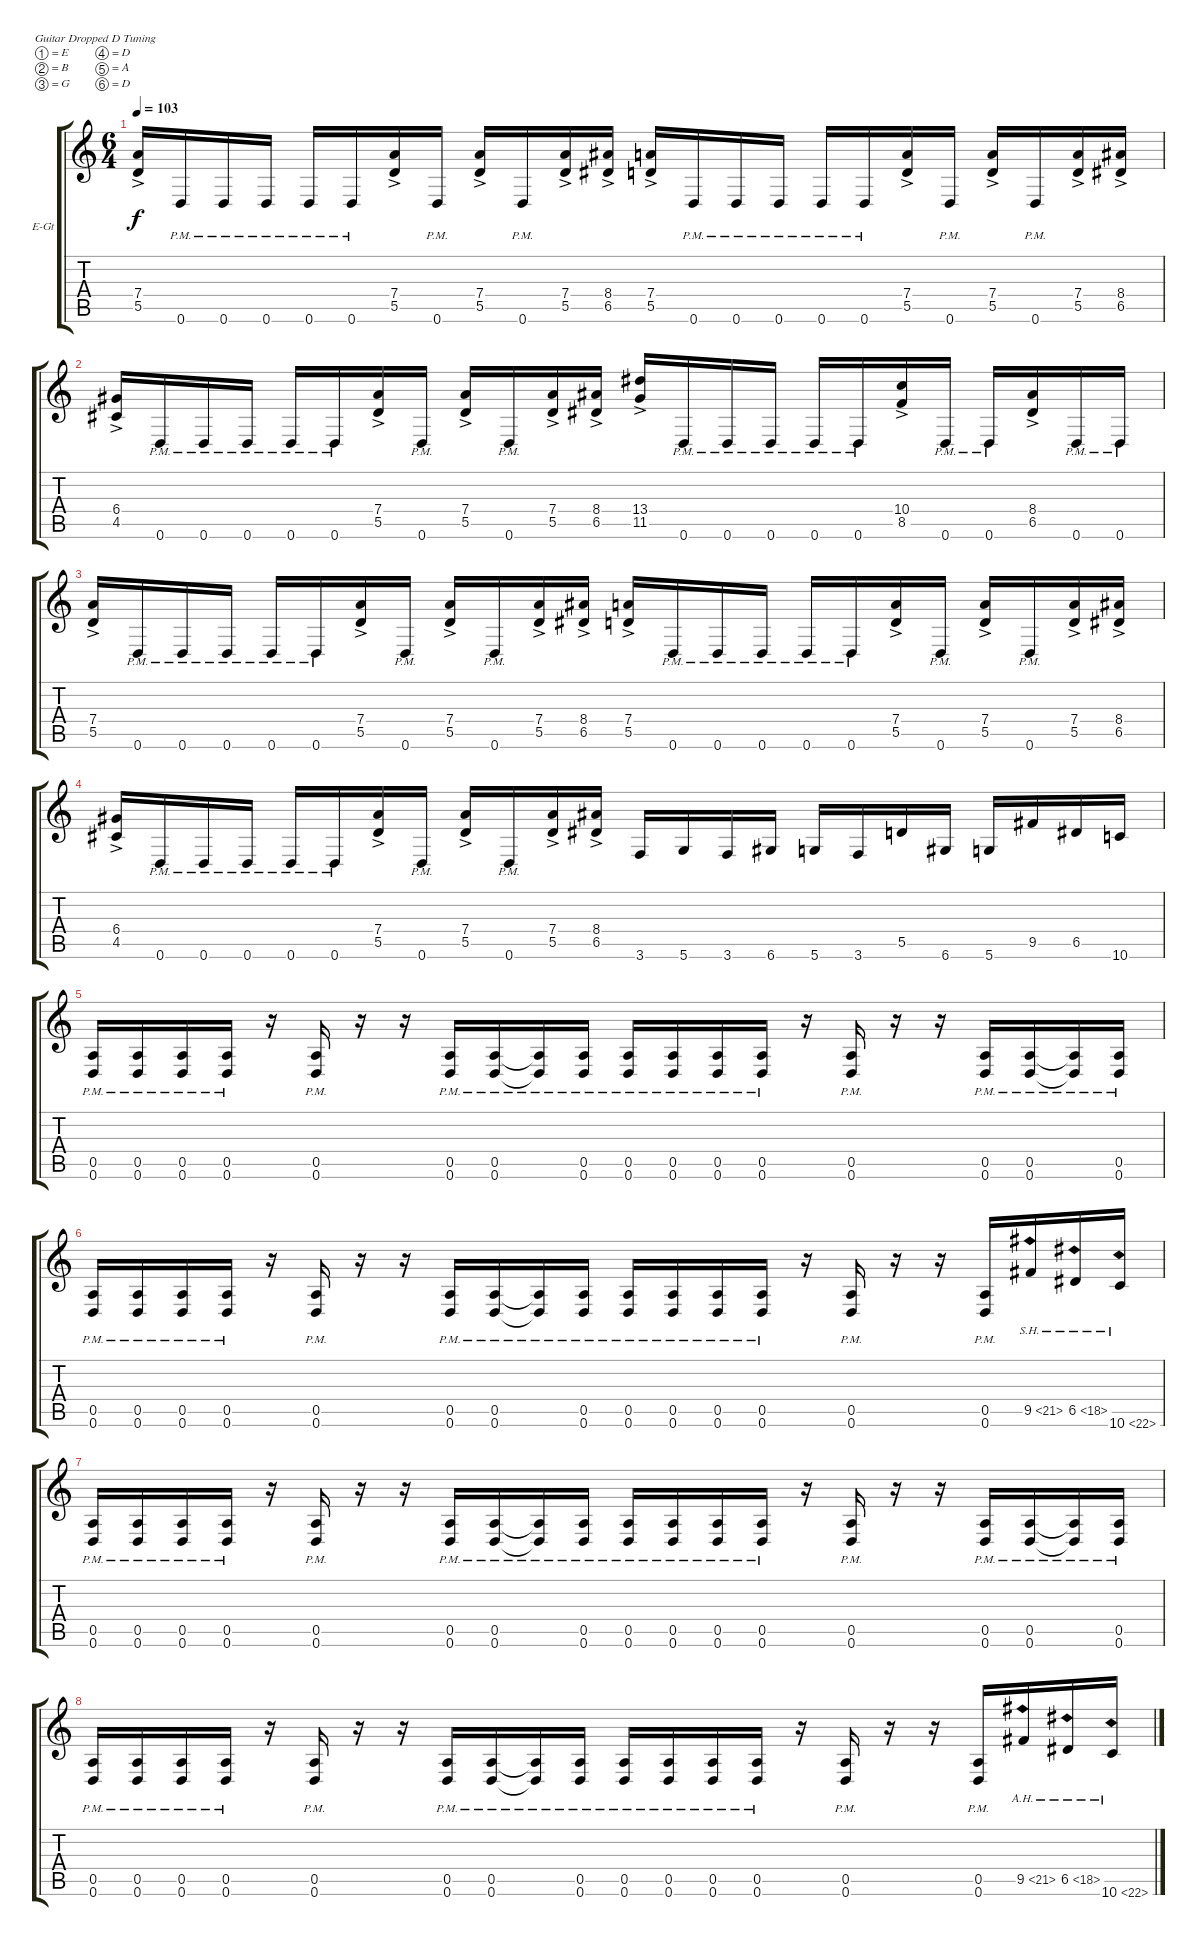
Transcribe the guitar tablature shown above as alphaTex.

\bracketExtendMode groupsimilarinstruments
\firstSystemTrackNameOrientation horizontal
\otherSystemsTrackNameOrientation horizontal
\track ("Guitar" "E-Gt") {instrument overdrivenguitar}
\staff {score tabs}
\tuning (E4 B3 G3 D3 A2 D2)
\ts (6 4)
\tempo 103
\clef g2
\ks c
(7.4 5.5{ac}).16{dy f} 0.6{pm}.16 0.6{pm}.16 0.6{pm}.16 0.6{pm}.16 0.6{pm}.16 (7.4 5.5{ac}).16 0.6{pm}.16 (7.4 5.5{ac}).16 0.6{pm}.16 (7.4 5.5{ac}).16 (8.4 6.5{ac}).16 (7.4 5.5{ac}).16 0.6{pm}.16 0.6{pm}.16 0.6{pm}.16 0.6{pm}.16 0.6{pm}.16 (7.4 5.5{ac}).16 0.6{pm}.16 (7.4 5.5{ac}).16 0.6{pm}.16 (7.4 5.5{ac}).16 (8.4 6.5{ac}).16 |
(6.4 4.5{ac}).16 0.6{pm}.16 0.6{pm}.16 0.6{pm}.16 0.6{pm}.16 0.6{pm}.16 (7.4 5.5{ac}).16 0.6{pm}.16 (7.4 5.5{ac}).16 0.6{pm}.16 (7.4 5.5{ac}).16 (8.4 6.5{ac}).16 (13.4 11.5{ac}).16 0.6{pm}.16 0.6{pm}.16 0.6{pm}.16 0.6{pm}.16 0.6{pm}.16 (10.4 8.5{ac}).16 0.6{pm}.16 0.6{pm}.16 (8.4 6.5{ac}).16 0.6{pm}.16 0.6{pm}.16 |
(7.4 5.5{ac}).16 0.6{pm}.16 0.6{pm}.16 0.6{pm}.16 0.6{pm}.16 0.6{pm}.16 (7.4 5.5{ac}).16 0.6{pm}.16 (7.4 5.5{ac}).16 0.6{pm}.16 (7.4 5.5{ac}).16 (8.4 6.5{ac}).16 (7.4 5.5{ac}).16 0.6{pm}.16 0.6{pm}.16 0.6{pm}.16 0.6{pm}.16 0.6{pm}.16 (7.4 5.5{ac}).16 0.6{pm}.16 (7.4 5.5{ac}).16 0.6{pm}.16 (7.4 5.5{ac}).16 (8.4 6.5{ac}).16 |
(6.4 4.5{ac}).16 0.6{pm}.16 0.6{pm}.16 0.6{pm}.16 0.6{pm}.16 0.6{pm}.16 (7.4 5.5{ac}).16 0.6{pm}.16 (7.4 5.5{ac}).16 0.6{pm}.16 (7.4 5.5{ac}).16 (8.4 6.5{ac}).16 3.6.16 5.6.16 3.6.16 6.6.16 5.6.16 3.6.16 5.5.16 6.6.16 5.6.16 9.5.16 6.5.16 10.6.16 |
(0.5{pm} 0.6{pm}).16 (0.5{pm} 0.6{pm}).16 (0.5{pm} 0.6{pm}).16 (0.5{pm} 0.6{pm}).16 r.16 (0.5{pm} 0.6{pm}).16 r.16 r.16 (0.5{pm} 0.6{pm}).16 (0.5{pm} 0.6{pm}).16 (0.5{pm t} 0.6{pm t}).16 (0.5{pm} 0.6{pm}).16 (0.5{pm} 0.6{pm}).16 (0.5{pm} 0.6{pm}).16 (0.5{pm} 0.6{pm}).16 (0.5{pm} 0.6{pm}).16 r.16 (0.5{pm} 0.6{pm}).16 r.16 r.16 (0.5{pm} 0.6{pm}).16 (0.5{pm} 0.6{pm}).16 (0.5{pm t} 0.6{pm t}).16 (0.5{pm} 0.6{pm}).16 |
(0.5{pm} 0.6{pm}).16 (0.5{pm} 0.6{pm}).16 (0.5{pm} 0.6{pm}).16 (0.5{pm} 0.6{pm}).16 r.16 (0.5{pm} 0.6{pm}).16 r.16 r.16 (0.5{pm} 0.6{pm}).16 (0.5{pm} 0.6{pm}).16 (0.5{pm t} 0.6{pm t}).16 (0.5{pm} 0.6{pm}).16 (0.5{pm} 0.6{pm}).16 (0.5{pm} 0.6{pm}).16 (0.5{pm} 0.6{pm}).16 (0.5{pm} 0.6{pm}).16 r.16 (0.5{pm} 0.6{pm}).16 r.16 r.16 (0.5{pm} 0.6{pm}).16 9.5{sh 12}.16 6.5{sh 12}.16 10.6{sh 12}.16 |
(0.5{pm} 0.6{pm}).16 (0.5{pm} 0.6{pm}).16 (0.5{pm} 0.6{pm}).16 (0.5{pm} 0.6{pm}).16 r.16 (0.5{pm} 0.6{pm}).16 r.16 r.16 (0.5{pm} 0.6{pm}).16 (0.5{pm} 0.6{pm}).16 (0.5{pm t} 0.6{pm t}).16 (0.5{pm} 0.6{pm}).16 (0.5{pm} 0.6{pm}).16 (0.5{pm} 0.6{pm}).16 (0.5{pm} 0.6{pm}).16 (0.5{pm} 0.6{pm}).16 r.16 (0.5{pm} 0.6{pm}).16 r.16 r.16 (0.5{pm} 0.6{pm}).16 (0.5{pm} 0.6{pm}).16 (0.5{pm t} 0.6{pm t}).16 (0.5{pm} 0.6{pm}).16 |
(0.5{pm} 0.6{pm}).16 (0.5{pm} 0.6{pm}).16 (0.5{pm} 0.6{pm}).16 (0.5{pm} 0.6{pm}).16 r.16 (0.5{pm} 0.6{pm}).16 r.16 r.16 (0.5{pm} 0.6{pm}).16 (0.5{pm} 0.6{pm}).16 (0.5{pm t} 0.6{pm t}).16 (0.5{pm} 0.6{pm}).16 (0.5{pm} 0.6{pm}).16 (0.5{pm} 0.6{pm}).16 (0.5{pm} 0.6{pm}).16 (0.5{pm} 0.6{pm}).16 r.16 (0.5{pm} 0.6{pm}).16 r.16 r.16 (0.5{pm} 0.6{pm}).16 9.5{ah 12}.16 6.5{ah 12}.16 10.6{ah 12}.16
